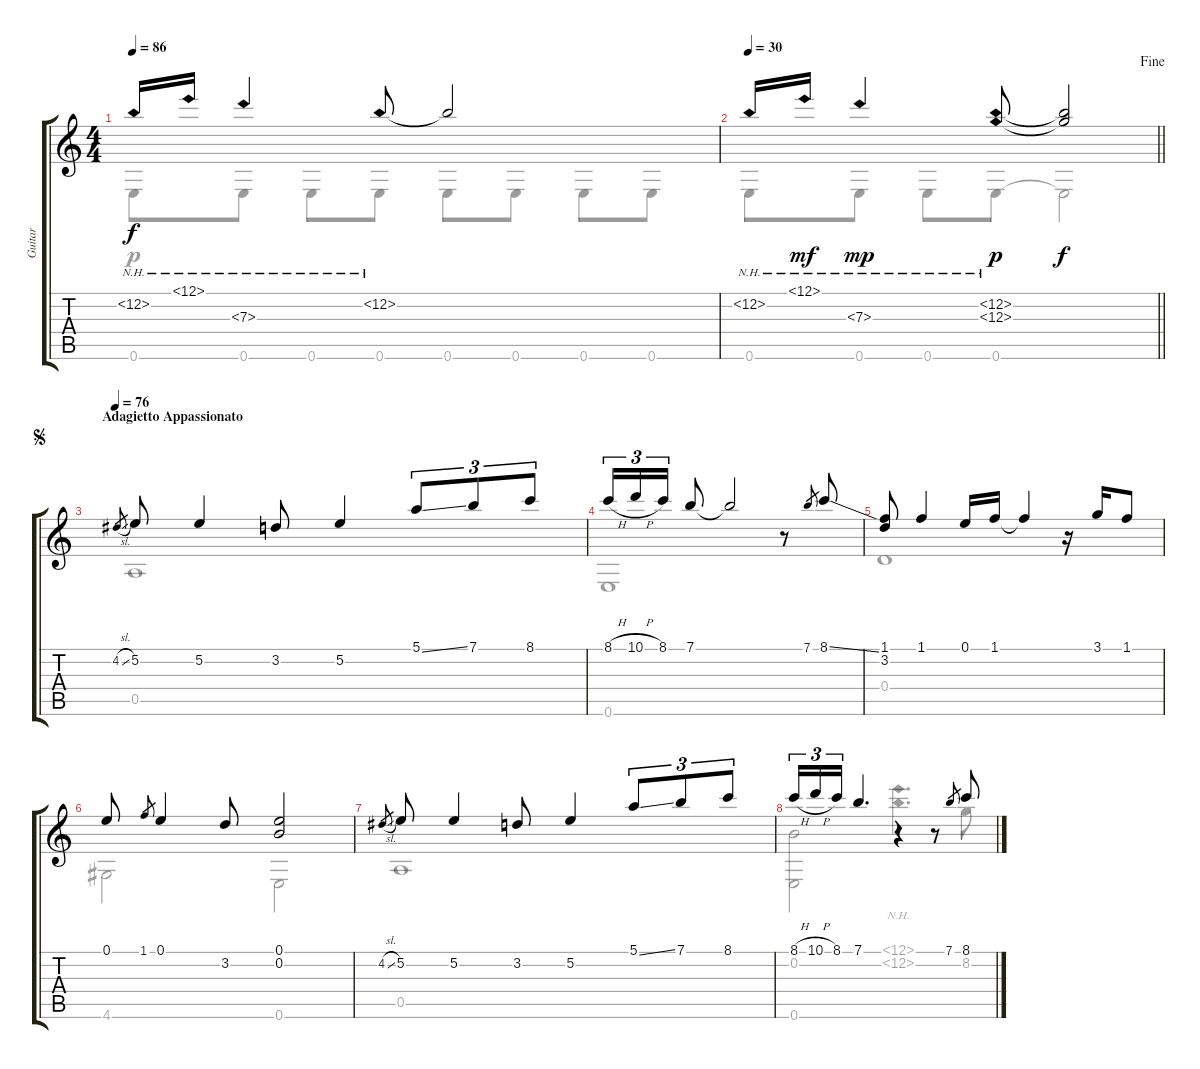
\track ("Guitar" "Guitar") {instrument acousticguitarnylon}
\staff {score tabs}
\tuning (E4 B3 G3 D3 A2 E2) {hide}
\voice
\ts (4 4)
\tempo 86
\clef g2
\ks aminor
12.2{nh}.16{dy f} 12.1{nh}.16 7.3{nh}.4 12.2{nh}.8 12.2{t}.2 |
\jump fine
\tempo 30
\barLineRight lightlight
12.2{nh}.16 12.1{nh}.16{dy mf} 7.3{nh}.4{dy mp} (12.2{nh} 12.3{nh}).8{dy p} (12.2{t} 12.3{t}).2{dy f} |
\section ("" "Adagietto Appassionato")
\jump segno
\tempo 76
4.2{sl}.8{gr} 5.2.8 5.2.4 3.2.8 5.2.4 5.1{ss}.8{tu (3 2)} 7.1.8{tu (3 2)} 8.1.8{tu (3 2)} |
8.1{h}.16{tu (3 2)} 10.1{h}.16{tu (3 2)} 8.1.16{tu (3 2)} 7.1.8 7.1{t}.2 r.8 7.1.8{gr} 8.1{ss}.8 |
(1.1 3.2).8 1.1.4 0.1.16 1.1.16 1.1{t}.4 r.16 3.1.16 1.1.8 |
0.1.8 1.1.8{gr} 0.1.4 3.2.8 (0.1 0.2).2 |
4.2{sl}.8{gr} 5.2.8 5.2.4 3.2.8 5.2.4 5.1{ss}.8{tu (3 2)} 7.1.8{tu (3 2)} 8.1.8{tu (3 2)} |
8.1{h}.16{tu (3 2)} 10.1{h}.16{tu (3 2)} 8.1.16{tu (3 2)} 7.1.4{d} r.4 r.8 7.1.8{gr} 8.1{ss}.8
\voice
\clef g2
\ottava regular
\simile none
\ks aminor
0.6.8{dy p} 0.6.8 0.6.8 0.6.8 0.6.8 0.6.8 0.6.8 0.6.8 |
\barLineRight lightlight
0.6.8 0.6.8 0.6.8 0.6.8 0.6{t}.2{dy f} |
0.5.1 |
0.6.1 |
0.4.1 |
4.6.2 0.6.2 |
0.5.1 |
(0.2 0.6).2 (12.1{nh} 12.2{nh}).4{d} 8.2.8
